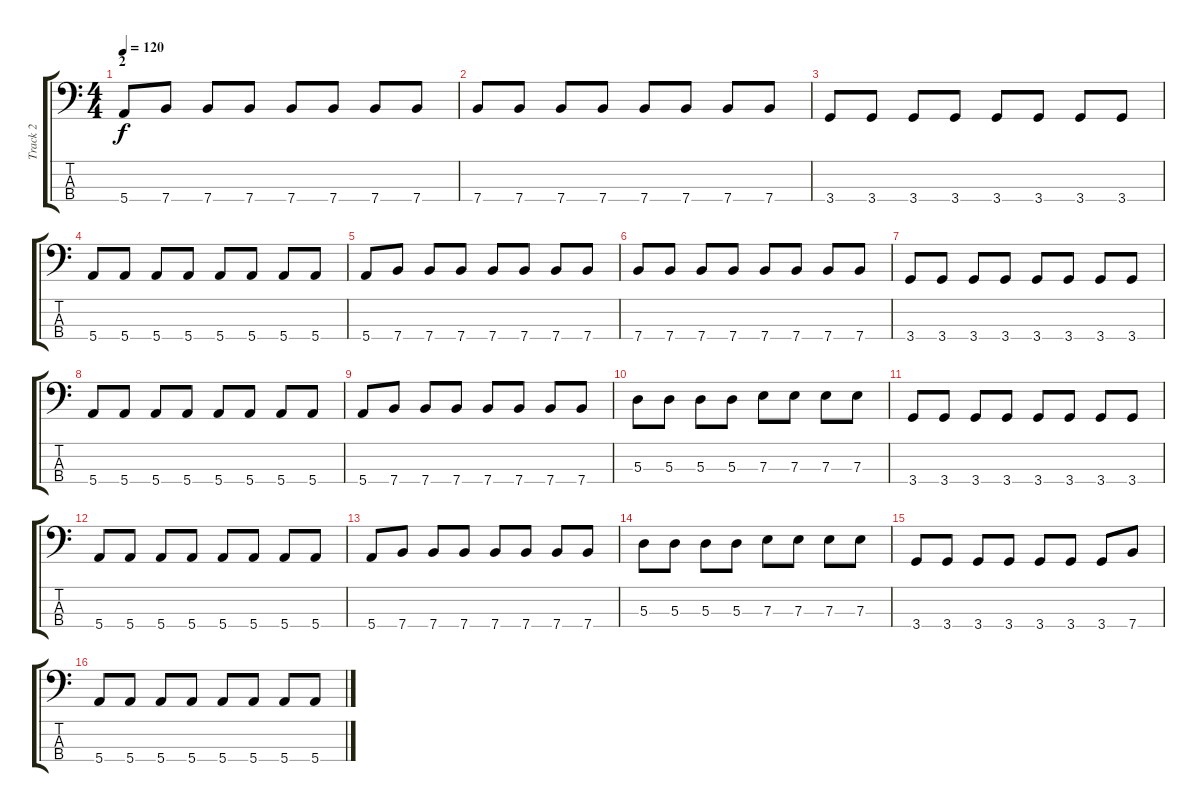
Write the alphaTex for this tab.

\track ("Track 2" "Track 2") {instrument electricbassfinger}
\staff {score tabs}
\tuning (G2 D2 A1 E1) {hide}
\ts (4 4)
\section ("" "2")
\tempo 120
\clef f4
\ks c
5.4.8{dy f} 7.4.8 7.4.8 7.4.8 7.4.8 7.4.8 7.4.8 7.4.8 |
7.4.8 7.4.8 7.4.8 7.4.8 7.4.8 7.4.8 7.4.8 7.4.8 |
3.4.8 3.4.8 3.4.8 3.4.8 3.4.8 3.4.8 3.4.8 3.4.8 |
5.4.8 5.4.8 5.4.8 5.4.8 5.4.8 5.4.8 5.4.8 5.4.8 |
5.4.8 7.4.8 7.4.8 7.4.8 7.4.8 7.4.8 7.4.8 7.4.8 |
7.4.8 7.4.8 7.4.8 7.4.8 7.4.8 7.4.8 7.4.8 7.4.8 |
3.4.8 3.4.8 3.4.8 3.4.8 3.4.8 3.4.8 3.4.8 3.4.8 |
5.4.8 5.4.8 5.4.8 5.4.8 5.4.8 5.4.8 5.4.8 5.4.8 |
5.4.8 7.4.8 7.4.8 7.4.8 7.4.8 7.4.8 7.4.8 7.4.8 |
5.3.8 5.3.8 5.3.8 5.3.8 7.3.8 7.3.8 7.3.8 7.3.8 |
3.4.8 3.4.8 3.4.8 3.4.8 3.4.8 3.4.8 3.4.8 3.4.8 |
5.4.8 5.4.8 5.4.8 5.4.8 5.4.8 5.4.8 5.4.8 5.4.8 |
5.4.8 7.4.8 7.4.8 7.4.8 7.4.8 7.4.8 7.4.8 7.4.8 |
5.3.8 5.3.8 5.3.8 5.3.8 7.3.8 7.3.8 7.3.8 7.3.8 |
3.4.8 3.4.8 3.4.8 3.4.8 3.4.8 3.4.8 3.4.8 7.4.8 |
5.4.8 5.4.8 5.4.8 5.4.8 5.4.8 5.4.8 5.4.8 5.4.8
